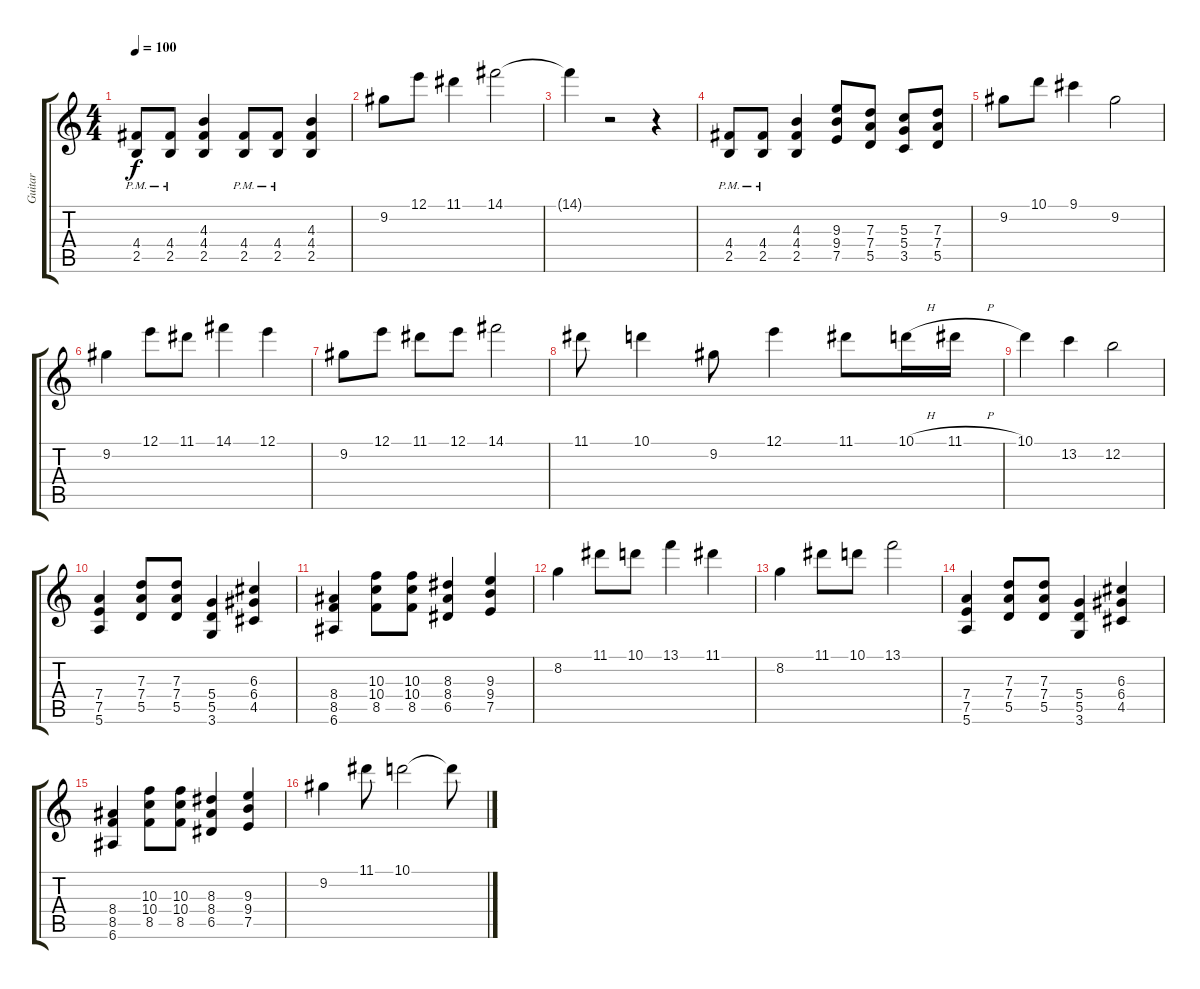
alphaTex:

\track ("Guitar" "Guitar") {instrument distortionguitar}
\staff {score tabs}
\tuning (E4 B3 G3 D3 A2 E2) {hide}
\ts (4 4)
\tempo 100
\clef g2
\ks c
(4.4{pm} 2.5{pm}).8{dy f} (4.4{pm} 2.5{pm}).8 (4.3 4.4 2.5).4 (4.4{pm} 2.5{pm}).8 (4.4{pm} 2.5{pm}).8 (4.3 4.4 2.5).4 |
9.2.8 12.1.8 11.1.4 14.1.2 |
14.1{t}.4 r.2 r.4 |
(4.4{pm} 2.5{pm}).8 (4.4{pm} 2.5{pm}).8 (4.3 4.4 2.5).4 (9.3 9.4 7.5).8 (7.3 7.4 5.5).8 (5.3 5.4 3.5).8 (7.3 7.4 5.5).8 |
9.2.8 10.1.8 9.1.4 9.2.2 |
9.2.4 12.1.8 11.1.8 14.1.4 12.1.4 |
9.2.8 12.1.8 11.1.8 12.1.8 14.1.2 |
11.1.8 10.1.4 9.2.8 12.1.4 11.1.8 10.1{h}.16 11.1{h}.16 |
10.1.4 13.2.4 12.2.2 |
(7.4 7.5 5.6).4 (7.3 7.4 5.5).8 (7.3 7.4 5.5).8 (5.4 5.5 3.6).4 (6.3 6.4 4.5).4 |
(8.4 8.5 6.6).4 (10.3 10.4 8.5).8 (10.3 10.4 8.5).8 (8.3 8.4 6.5).4 (9.3 9.4 7.5).4 |
8.2.4 11.1.8 10.1.8 13.1.4 11.1.4 |
8.2.4 11.1.8 10.1.8 13.1.2 |
(7.4 7.5 5.6).4 (7.3 7.4 5.5).8 (7.3 7.4 5.5).8 (5.4 5.5 3.6).4 (6.3 6.4 4.5).4 |
(8.4 8.5 6.6).4 (10.3 10.4 8.5).8 (10.3 10.4 8.5).8 (8.3 8.4 6.5).4 (9.3 9.4 7.5).4 |
9.2.4 11.1.8 10.1.2 10.1{t}.8
